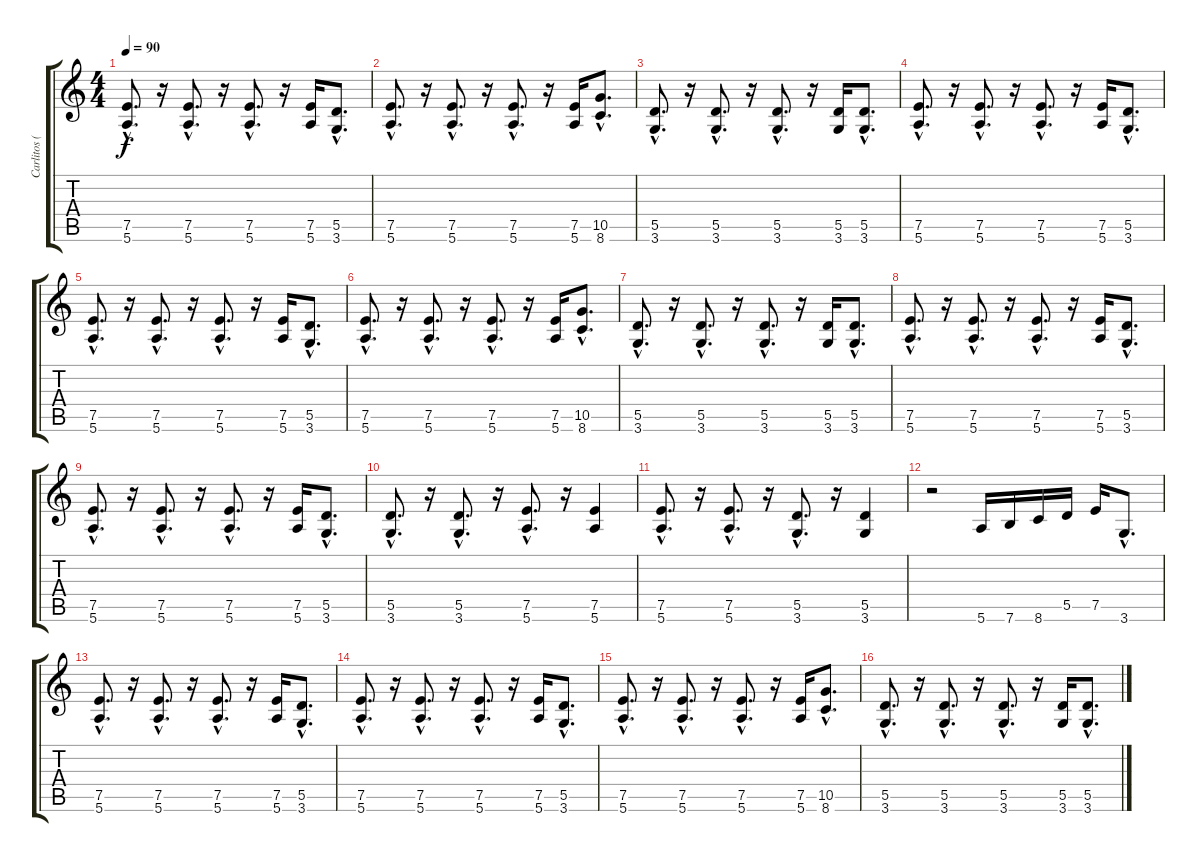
\track ("Carlitos (guitarra electrica)" "Carlitos (") {instrument distortionguitar}
\staff {score tabs}
\tuning (E4 B3 G3 D3 A2 E2) {hide}
\ts (4 4)
\tempo 90
\clef g2
\ks c
(7.5{hac} 5.6{hac}).8{d dy f} r.16 (7.5{hac} 5.6{hac}).8{d} r.16 (7.5{hac} 5.6{hac}).8{d} r.16 (7.5 5.6).16 (5.5{hac} 3.6{hac}).8{d} |
(7.5{hac} 5.6{hac}).8{d} r.16 (7.5{hac} 5.6{hac}).8{d} r.16 (7.5{hac} 5.6{hac}).8{d} r.16 (7.5 5.6).16 (10.5{hac} 8.6{hac}).8{d} |
(5.5{hac} 3.6{hac}).8{d} r.16 (5.5{hac} 3.6{hac}).8{d} r.16 (5.5{hac} 3.6{hac}).8{d} r.16 (5.5 3.6).16 (5.5{hac} 3.6{hac}).8{d} |
(7.5{hac} 5.6{hac}).8{d} r.16 (7.5{hac} 5.6{hac}).8{d} r.16 (7.5{hac} 5.6{hac}).8{d} r.16 (7.5 5.6).16 (5.5{hac} 3.6{hac}).8{d} |
(7.5{hac} 5.6{hac}).8{d} r.16 (7.5{hac} 5.6{hac}).8{d} r.16 (7.5{hac} 5.6{hac}).8{d} r.16 (7.5 5.6).16 (5.5{hac} 3.6{hac}).8{d} |
(7.5{hac} 5.6{hac}).8{d} r.16 (7.5{hac} 5.6{hac}).8{d} r.16 (7.5{hac} 5.6{hac}).8{d} r.16 (7.5 5.6).16 (10.5{hac} 8.6{hac}).8{d} |
(5.5{hac} 3.6{hac}).8{d} r.16 (5.5{hac} 3.6{hac}).8{d} r.16 (5.5{hac} 3.6{hac}).8{d} r.16 (5.5 3.6).16 (5.5{hac} 3.6{hac}).8{d} |
(7.5{hac} 5.6{hac}).8{d} r.16 (7.5{hac} 5.6{hac}).8{d} r.16 (7.5{hac} 5.6{hac}).8{d} r.16 (7.5 5.6).16 (5.5{hac} 3.6{hac}).8{d} |
(7.5{hac} 5.6{hac}).8{d} r.16 (7.5{hac} 5.6{hac}).8{d} r.16 (7.5{hac} 5.6{hac}).8{d} r.16 (7.5 5.6).16 (5.5{hac} 3.6{hac}).8{d} |
(5.5{hac} 3.6{hac}).8{d} r.16 (5.5{hac} 3.6{hac}).8{d} r.16 (7.5{hac} 5.6{hac}).8{d} r.16 (7.5 5.6).4 |
(7.5{hac} 5.6{hac}).8{d} r.16 (7.5{hac} 5.6{hac}).8{d} r.16 (5.5{hac} 3.6{hac}).8{d} r.16 (5.5 3.6).4 |
r.2 5.6.16 7.6.16 8.6.16 5.5.16 7.5.16 3.6{hac}.8{d} |
(7.5{hac} 5.6{hac}).8{d} r.16 (7.5{hac} 5.6{hac}).8{d} r.16 (7.5{hac} 5.6{hac}).8{d} r.16 (7.5 5.6).16 (5.5{hac} 3.6{hac}).8{d} |
(7.5{hac} 5.6{hac}).8{d} r.16 (7.5{hac} 5.6{hac}).8{d} r.16 (7.5{hac} 5.6{hac}).8{d} r.16 (7.5 5.6).16 (5.5{hac} 3.6{hac}).8{d} |
(7.5{hac} 5.6{hac}).8{d} r.16 (7.5{hac} 5.6{hac}).8{d} r.16 (7.5{hac} 5.6{hac}).8{d} r.16 (7.5 5.6).16 (10.5{hac} 8.6{hac}).8{d} |
(5.5{hac} 3.6{hac}).8{d} r.16 (5.5{hac} 3.6{hac}).8{d} r.16 (5.5{hac} 3.6{hac}).8{d} r.16 (5.5 3.6).16 (5.5{hac} 3.6{hac}).8{d}
